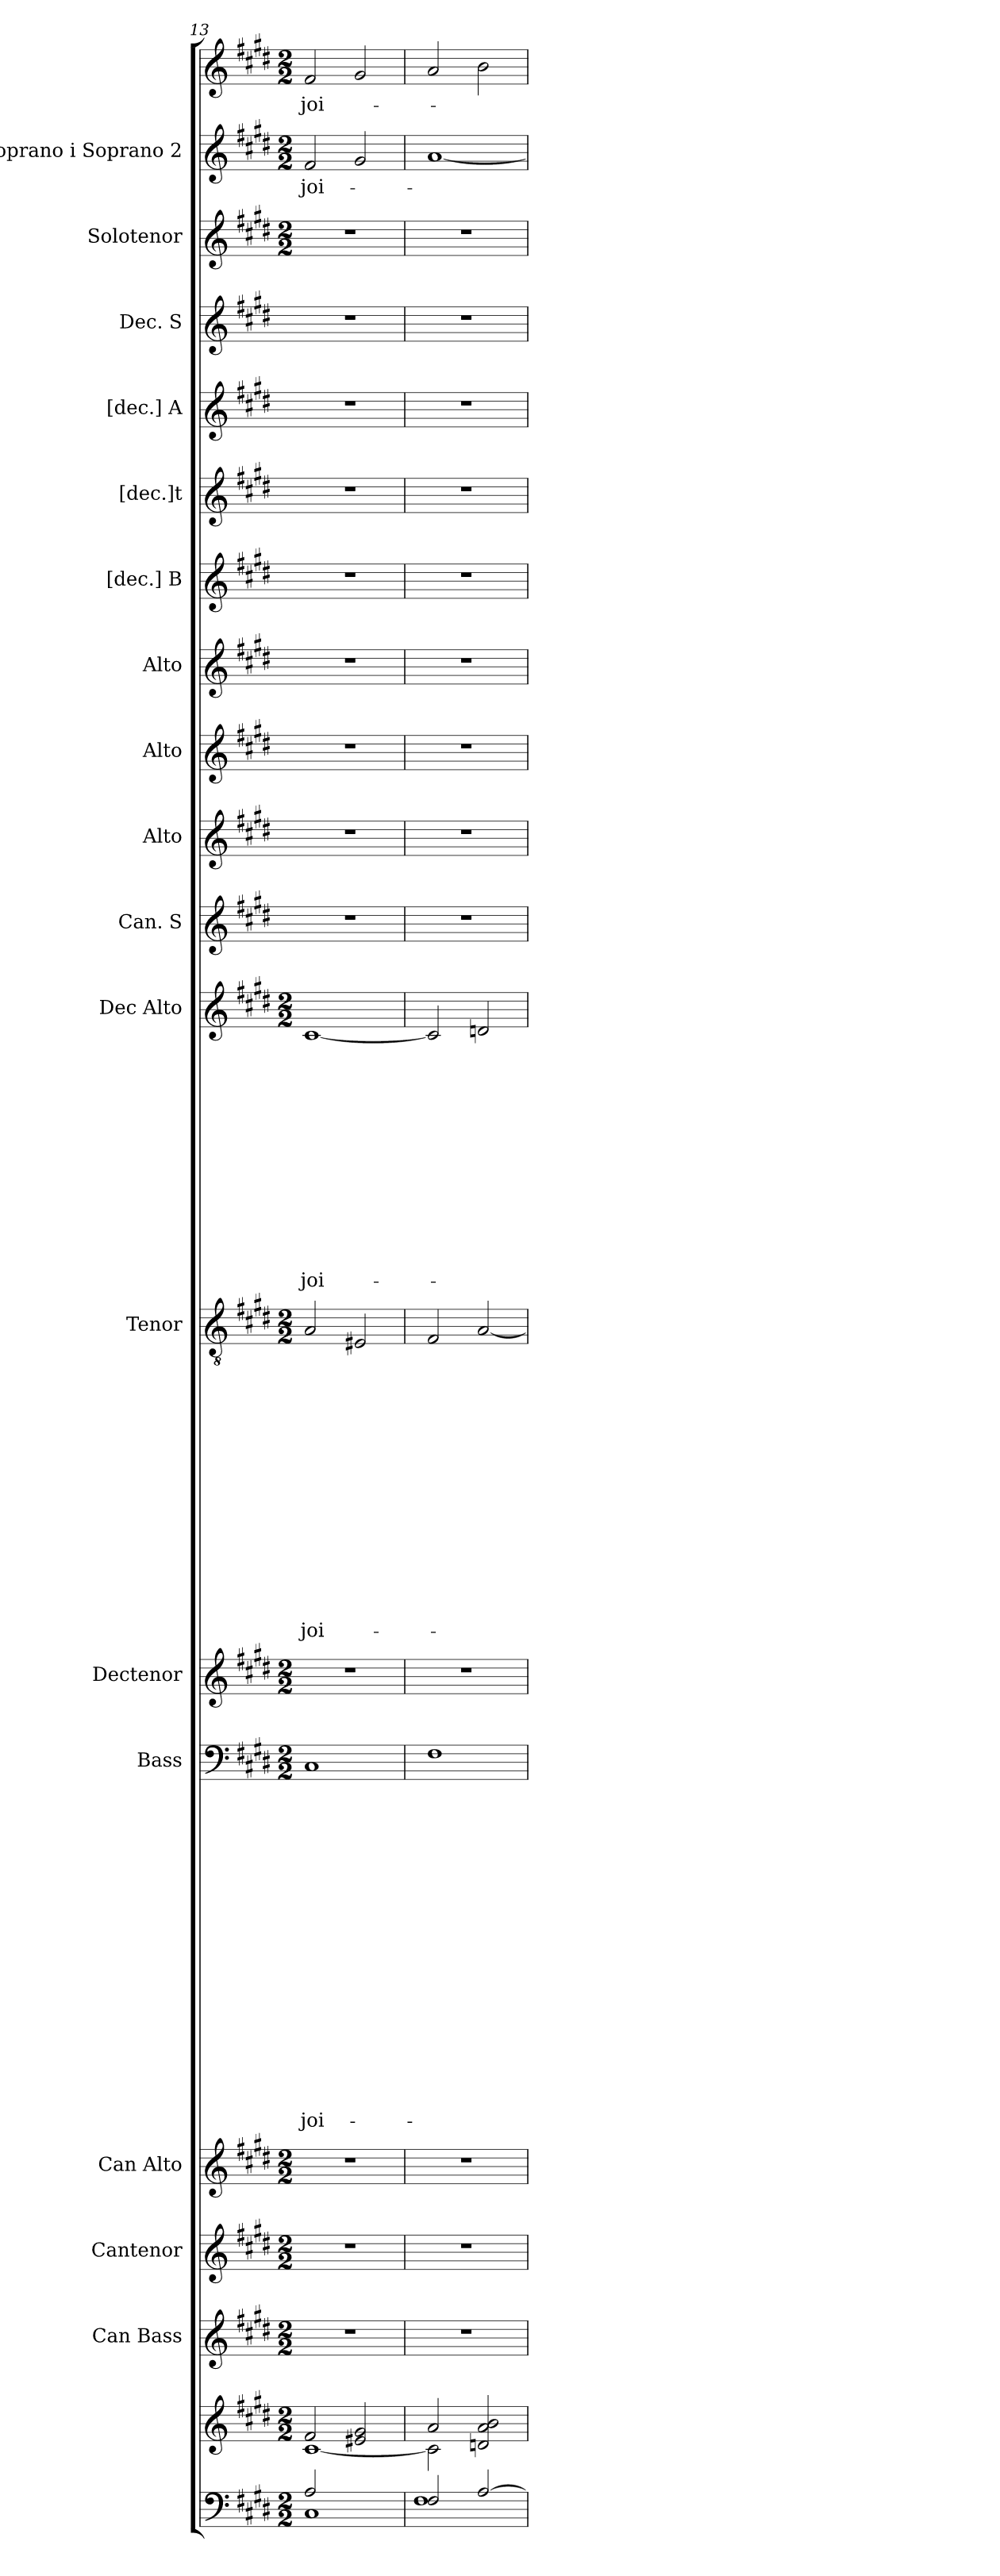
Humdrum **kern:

**kern	**kern	**kern	**kern	**kern	**kern	**text	**text	**text	**text	**text	**text	**text	**text	**text	**text	**text	**text	**text	**text	**text	**text	**text	**text	**kern	**kern	**text	**text	**text	**text	**text	**text	**text	**text	**text	**text	**text	**text	**text	**text	**text	**kern	**text	**text	**text	**text	**text	**text	**text	**text	**text	**text	**text	**text	**text	**kern	**kern	**kern	**kern	**kern	**kern	**kern	**kern	**kern	**kern	**text	**kern	**text
*part19	*part18	*part17	*part16	*part15	*part14	*part14	*part14	*part14	*part14	*part14	*part14	*part14	*part14	*part14	*part14	*part14	*part14	*part14	*part14	*part14	*part14	*part14	*part14	*part13	*part12	*part12	*part12	*part12	*part12	*part12	*part12	*part12	*part12	*part12	*part12	*part12	*part12	*part12	*part12	*part12	*part11	*part11	*part11	*part11	*part11	*part11	*part11	*part11	*part11	*part11	*part11	*part11	*part11	*part11	*part10	*part9	*part8	*part7	*part6	*part5	*part4	*part3	*part2	*part1	*part1	*part1	*part1
*staff20	*staff19	*staff18	*staff17	*staff16	*staff15	*staff15	*staff15	*staff15	*staff15	*staff15	*staff15	*staff15	*staff15	*staff15	*staff15	*staff15	*staff15	*staff15	*staff15	*staff15	*staff15	*staff15	*staff15	*staff14	*staff13	*staff13	*staff13	*staff13	*staff13	*staff13	*staff13	*staff13	*staff13	*staff13	*staff13	*staff13	*staff13	*staff13	*staff13	*staff13	*staff12	*staff12	*staff12	*staff12	*staff12	*staff12	*staff12	*staff12	*staff12	*staff12	*staff12	*staff12	*staff12	*staff12	*staff11	*staff10	*staff9	*staff8	*staff7	*staff6	*staff5	*staff4	*staff3	*staff2	*staff2	*staff1	*staff1
*	*	*I"Can Bass	*I"Cantenor	*I"Can Alto	*I"Bass	*	*	*	*	*	*	*	*	*	*	*	*	*	*	*	*	*	*	*I"Dectenor	*I"Tenor	*	*	*	*	*	*	*	*	*	*	*	*	*	*	*	*I"Dec Alto	*	*	*	*	*	*	*	*	*	*	*	*	*	*I"Can. S	*I"Alto	*I"Alto	*I"Alto	*I"[dec.] B	*I"[dec.]t	*I"[dec.] A	*I"Dec. S	*I"Solotenor	*I"Soprano i Soprano 2	*	*	*
*	*	*	*	*I'Can Alto	*I'Bass	*	*	*	*	*	*	*	*	*	*	*	*	*	*	*	*	*	*	*I'Dectenor	*	*	*	*	*	*	*	*	*	*	*	*	*	*	*	*	*I'Dec Alto	*	*	*	*	*	*	*	*	*	*	*	*	*	*	*	*	*	*	*	*	*	*	*I'Si	*	*	*
*clefF4	*clefG2	*clefG2	*clefG2	*clefG2	*clefF4	*	*	*	*	*	*	*	*	*	*	*	*	*	*	*	*	*	*	*clefG2	*clefGv2	*	*	*	*	*	*	*	*	*	*	*	*	*	*	*	*clefG2	*	*	*	*	*	*	*	*	*	*	*	*	*	*clefG2	*clefG2	*clefG2	*clefG2	*clefG2	*clefG2	*clefG2	*clefG2	*clefG2	*clefG2	*	*clefG2	*
*k[f#c#g#d#]	*k[f#c#g#d#]	*k[f#c#g#d#]	*k[f#c#g#d#]	*k[f#c#g#d#]	*k[f#c#g#d#]	*	*	*	*	*	*	*	*	*	*	*	*	*	*	*	*	*	*	*k[f#c#g#d#]	*k[f#c#g#d#]	*	*	*	*	*	*	*	*	*	*	*	*	*	*	*	*k[f#c#g#d#]	*	*	*	*	*	*	*	*	*	*	*	*	*	*k[f#c#g#d#]	*k[f#c#g#d#]	*k[f#c#g#d#]	*k[f#c#g#d#]	*k[f#c#g#d#]	*k[f#c#g#d#]	*k[f#c#g#d#]	*k[f#c#g#d#]	*k[f#c#g#d#]	*k[f#c#g#d#]	*	*k[f#c#g#d#]	*
*E:	*E:	*E:	*E:	*E:	*E:	*	*	*	*	*	*	*	*	*	*	*	*	*	*	*	*	*	*	*E:	*E:	*	*	*	*	*	*	*	*	*	*	*	*	*	*	*	*E:	*	*	*	*	*	*	*	*	*	*	*	*	*	*E:	*E:	*E:	*E:	*E:	*E:	*E:	*E:	*E:	*E:	*	*E:	*
*M2/2	*M2/2	*M2/2	*M2/2	*M2/2	*M2/2	*	*	*	*	*	*	*	*	*	*	*	*	*	*	*	*	*	*	*M2/2	*M2/2	*	*	*	*	*	*	*	*	*	*	*	*	*	*	*	*M2/2	*	*	*	*	*	*	*	*	*	*	*	*	*	*	*	*	*	*	*	*	*	*M2/2	*M2/2	*	*M2/2	*
=13	=13	=13	=13	=13	=13	=13	=13	=13	=13	=13	=13	=13	=13	=13	=13	=13	=13	=13	=13	=13	=13	=13	=13	=13	=13	=13	=13	=13	=13	=13	=13	=13	=13	=13	=13	=13	=13	=13	=13	=13	=13	=13	=13	=13	=13	=13	=13	=13	=13	=13	=13	=13	=13	=13	=13	=13	=13	=13	=13	=13	=13	=13	=13	=13	=13	=13	=13
*^	*^	*	*	*	*	*	*	*	*	*	*	*	*	*	*	*	*	*	*	*	*	*	*	*	*	*	*	*	*	*	*	*	*	*	*	*	*	*	*	*	*	*	*	*	*	*	*	*	*	*	*	*	*	*	*	*	*	*	*	*	*	*	*	*	*	*	*
!	!	!	!	!	!	!	!	!	!	!	!	!	!	!	!	!	!	!	!	!	!	!	!	!	!LO:LY:b	!	!	!	!	!	!	!	!	!	!	!	!	!	!	!	!	!LO:LY:b	!	!	!	!	!	!	!	!	!	!	!	!	!	!LO:LY:b	!	!	!	!	!	!	!	!	!	!	!LO:LY:b	!	!LO:LY:b
2A/	1C#	2f#/	[<1c#	1r	1r	1r	1C#	.	.	.	.	.	.	.	.	.	.	.	.	.	.	.	.	.	-joi-	1r	2A/	.	.	.	.	.	.	.	.	.	.	.	.	.	.	-joi-	[<1c#	.	.	.	.	.	.	.	.	.	.	.	.	-joi-	1r	1r	1r	1r	1r	1r	1r	1r	1r	2f#/	-joi-	2f#/	-joi-
2ryy	.	2e#X/ 2g#/	.	.	.	.	.	.	.	.	.	.	.	.	.	.	.	.	.	.	.	.	.	.	.	.	2E#X/	.	.	.	.	.	.	.	.	.	.	.	.	.	.	.	.	.	.	.	.	.	.	.	.	.	.	.	.	.	.	.	.	.	.	.	.	.	.	2g#/	.	2g#/	.
=14	=14	=14	=14	=14	=14	=14	=14	=14	=14	=14	=14	=14	=14	=14	=14	=14	=14	=14	=14	=14	=14	=14	=14	=14	=14	=14	=14	=14	=14	=14	=14	=14	=14	=14	=14	=14	=14	=14	=14	=14	=14	=14	=14	=14	=14	=14	=14	=14	=14	=14	=14	=14	=14	=14	=14	=14	=14	=14	=14	=14	=14	=14	=14	=14	=14	=14	=14	=14	=14
2F#/	1F#	2a/	2c#\]	1r	1r	1r	1F#	.	.	.	.	.	.	.	.	.	.	.	.	.	.	.	.	.	.	1r	2F#/	.	.	.	.	.	.	.	.	.	.	.	.	.	.	.	2c#/]	.	.	.	.	.	.	.	.	.	.	.	.	.	1r	1r	1r	1r	1r	1r	1r	1r	1r	[>1a	.	2a/	.
[>2A/	.	2dn/ 2a/ 2b/	2ryy	.	.	.	.	.	.	.	.	.	.	.	.	.	.	.	.	.	.	.	.	.	.	.	[>2A/	.	.	.	.	.	.	.	.	.	.	.	.	.	.	.	2dn/	.	.	.	.	.	.	.	.	.	.	.	.	.	.	.	.	.	.	.	.	.	.	.	.	2b\	.
*v	*v	*	*	*	*	*	*	*	*	*	*	*	*	*	*	*	*	*	*	*	*	*	*	*	*	*	*	*	*	*	*	*	*	*	*	*	*	*	*	*	*	*	*	*	*	*	*	*	*	*	*	*	*	*	*	*	*	*	*	*	*	*	*	*	*	*	*	*	*
*	*v	*v	*	*	*	*	*	*	*	*	*	*	*	*	*	*	*	*	*	*	*	*	*	*	*	*	*	*	*	*	*	*	*	*	*	*	*	*	*	*	*	*	*	*	*	*	*	*	*	*	*	*	*	*	*	*	*	*	*	*	*	*	*	*	*	*	*	*
=	=	=	=	=	=	=	=	=	=	=	=	=	=	=	=	=	=	=	=	=	=	=	=	=	=	=	=	=	=	=	=	=	=	=	=	=	=	=	=	=	=	=	=	=	=	=	=	=	=	=	=	=	=	=	=	=	=	=	=	=	=	=	=	=	=	=	=
*-	*-	*-	*-	*-	*-	*-	*-	*-	*-	*-	*-	*-	*-	*-	*-	*-	*-	*-	*-	*-	*-	*-	*-	*-	*-	*-	*-	*-	*-	*-	*-	*-	*-	*-	*-	*-	*-	*-	*-	*-	*-	*-	*-	*-	*-	*-	*-	*-	*-	*-	*-	*-	*-	*-	*-	*-	*-	*-	*-	*-	*-	*-	*-	*-	*-	*-	*-
